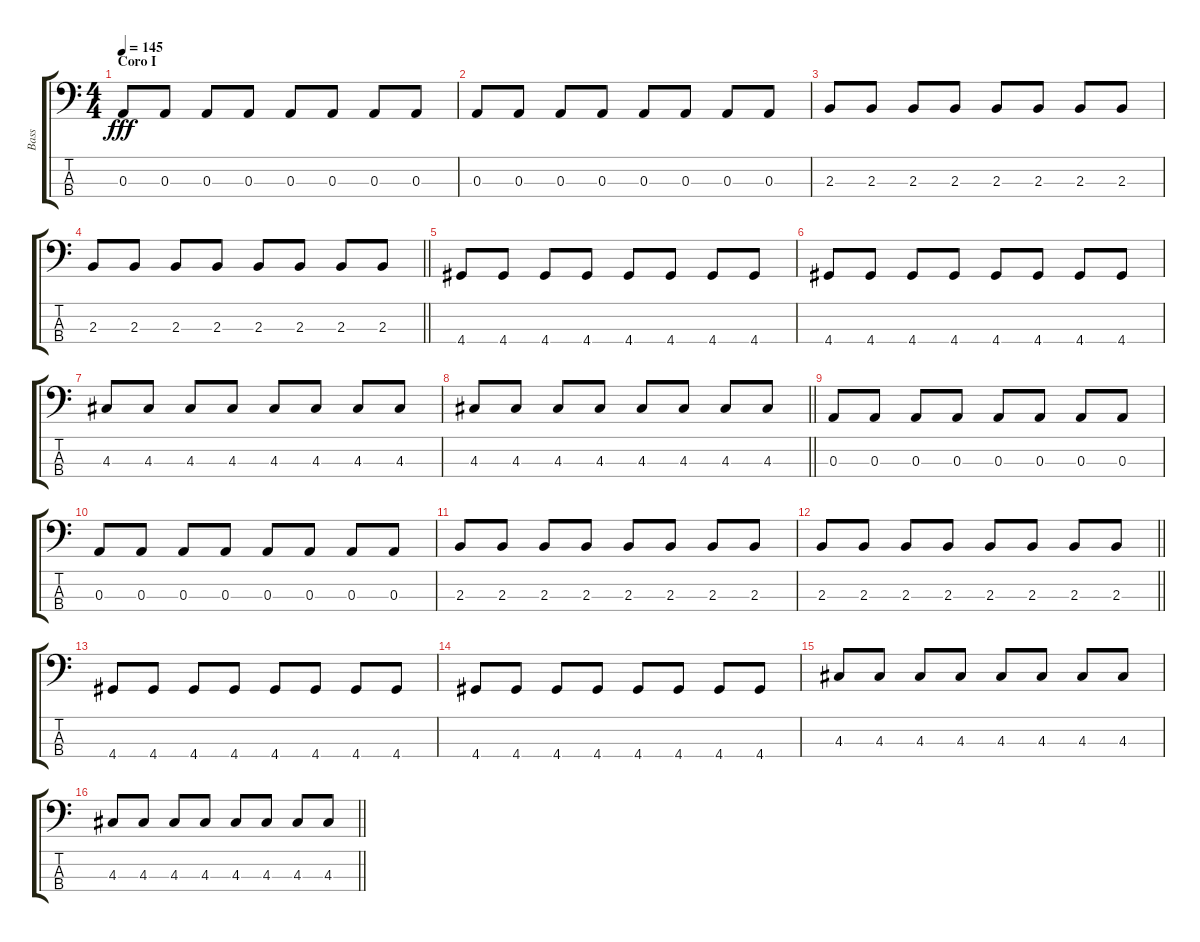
\track ("Bass" "Bass") {instrument electricbasspick}
\staff {score tabs}
\tuning (G2 D2 A1 E1) {hide}
\ts (4 4)
\section ("" "Coro I")
\tempo 145
\clef f4
\ks c
0.3.8{dy fff} 0.3.8 0.3.8 0.3.8 0.3.8 0.3.8 0.3.8 0.3.8 |
0.3.8 0.3.8 0.3.8 0.3.8 0.3.8 0.3.8 0.3.8 0.3.8 |
2.3.8 2.3.8 2.3.8 2.3.8 2.3.8 2.3.8 2.3.8 2.3.8 |
\barLineRight lightlight
2.3.8 2.3.8 2.3.8 2.3.8 2.3.8 2.3.8 2.3.8 2.3.8 |
4.4.8 4.4.8 4.4.8 4.4.8 4.4.8 4.4.8 4.4.8 4.4.8 |
4.4.8 4.4.8 4.4.8 4.4.8 4.4.8 4.4.8 4.4.8 4.4.8 |
4.3.8 4.3.8 4.3.8 4.3.8 4.3.8 4.3.8 4.3.8 4.3.8 |
\barLineRight lightlight
4.3.8 4.3.8 4.3.8 4.3.8 4.3.8 4.3.8 4.3.8 4.3.8 |
0.3.8 0.3.8 0.3.8 0.3.8 0.3.8 0.3.8 0.3.8 0.3.8 |
0.3.8 0.3.8 0.3.8 0.3.8 0.3.8 0.3.8 0.3.8 0.3.8 |
2.3.8 2.3.8 2.3.8 2.3.8 2.3.8 2.3.8 2.3.8 2.3.8 |
\barLineRight lightlight
2.3.8 2.3.8 2.3.8 2.3.8 2.3.8 2.3.8 2.3.8 2.3.8 |
4.4.8 4.4.8 4.4.8 4.4.8 4.4.8 4.4.8 4.4.8 4.4.8 |
4.4.8 4.4.8 4.4.8 4.4.8 4.4.8 4.4.8 4.4.8 4.4.8 |
4.3.8 4.3.8 4.3.8 4.3.8 4.3.8 4.3.8 4.3.8 4.3.8 |
\barLineRight lightlight
4.3.8 4.3.8 4.3.8 4.3.8 4.3.8 4.3.8 4.3.8 4.3.8
